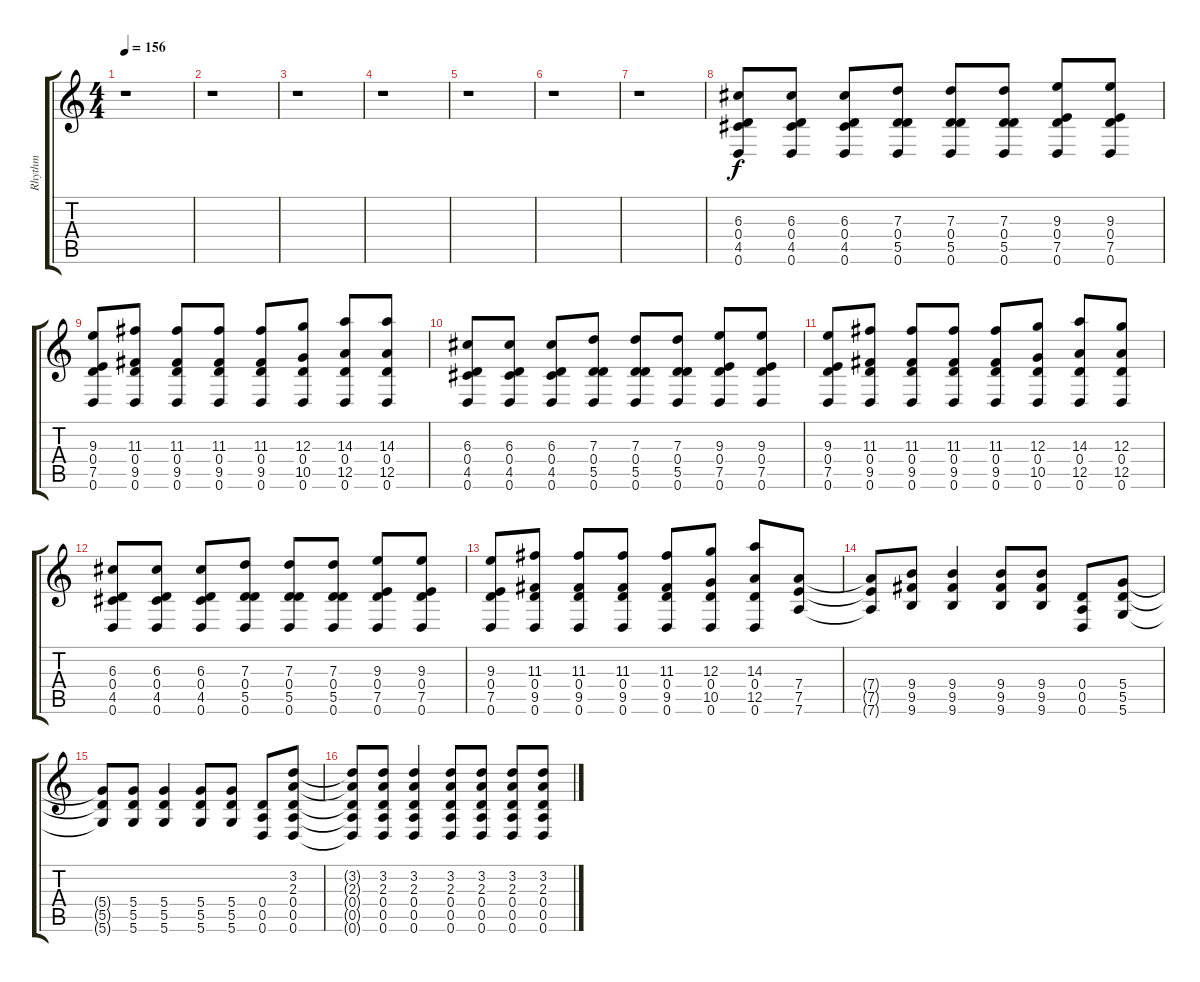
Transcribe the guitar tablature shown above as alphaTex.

\track ("Rhythm" "Rhythm") {instrument distortionguitar}
\staff {score tabs}
\tuning (E4 B3 G3 D3 A2 D2) {hide}
\ts (4 4)
\tempo 156
\clef g2
\ks c
r.1{dy f} |
r.1 |
r.1 |
r.1 |
r.1 |
r.1 |
r.1 |
(6.3 0.4 4.5 0.6).8 (6.3 0.4 4.5 0.6).8 (6.3 0.4 4.5 0.6).8 (7.3 0.4 5.5 0.6).8 (7.3 0.4 5.5 0.6).8 (7.3 0.4 5.5 0.6).8 (9.3 0.4 7.5 0.6).8 (9.3 0.4 7.5 0.6).8 |
(9.3 0.4 7.5 0.6).8 (11.3 0.4 9.5 0.6).8 (11.3 0.4 9.5 0.6).8 (11.3 0.4 9.5 0.6).8 (11.3 0.4 9.5 0.6).8 (12.3 0.4 10.5 0.6).8 (14.3 0.4 12.5 0.6).8 (14.3 0.4 12.5 0.6).8 |
(6.3 0.4 4.5 0.6).8 (6.3 0.4 4.5 0.6).8 (6.3 0.4 4.5 0.6).8 (7.3 0.4 5.5 0.6).8 (7.3 0.4 5.5 0.6).8 (7.3 0.4 5.5 0.6).8 (9.3 0.4 7.5 0.6).8 (9.3 0.4 7.5 0.6).8 |
(9.3 0.4 7.5 0.6).8 (11.3 0.4 9.5 0.6).8 (11.3 0.4 9.5 0.6).8 (11.3 0.4 9.5 0.6).8 (11.3 0.4 9.5 0.6).8 (12.3 0.4 10.5 0.6).8 (14.3 0.4 12.5 0.6).8 (12.3 0.4 12.5 0.6).8 |
(6.3 0.4 4.5 0.6).8 (6.3 0.4 4.5 0.6).8 (6.3 0.4 4.5 0.6).8 (7.3 0.4 5.5 0.6).8 (7.3 0.4 5.5 0.6).8 (7.3 0.4 5.5 0.6).8 (9.3 0.4 7.5 0.6).8 (9.3 0.4 7.5 0.6).8 |
(9.3 0.4 7.5 0.6).8 (11.3 0.4 9.5 0.6).8 (11.3 0.4 9.5 0.6).8 (11.3 0.4 9.5 0.6).8 (11.3 0.4 9.5 0.6).8 (12.3 0.4 10.5 0.6).8 (14.3 0.4 12.5 0.6).8 (7.4 7.5 7.6).8 |
(7.4{t} 7.5{t} 7.6{t}).8 (9.4 9.5 9.6).8 (9.4 9.5 9.6).4 (9.4 9.5 9.6).8 (9.4 9.5 9.6).8 (0.4 0.5 0.6).8 (5.4 5.5 5.6).8 |
(5.4{t} 5.5{t} 5.6{t}).8 (5.4 5.5 5.6).8 (5.4 5.5 5.6).4 (5.4 5.5 5.6).8 (5.4 5.5 5.6).8 (0.4 0.5 0.6).8 (3.2 2.3 0.4 0.5 0.6).8 |
(3.2{t} 2.3{t} 0.4{t} 0.5{t} 0.6{t}).8 (3.2 2.3 0.4 0.5 0.6).8 (3.2 2.3 0.4 0.5 0.6).4 (3.2 2.3 0.4 0.5 0.6).8 (3.2 2.3 0.4 0.5 0.6).8 (3.2 2.3 0.4 0.5 0.6).8 (3.2 2.3 0.4 0.5 0.6).8
